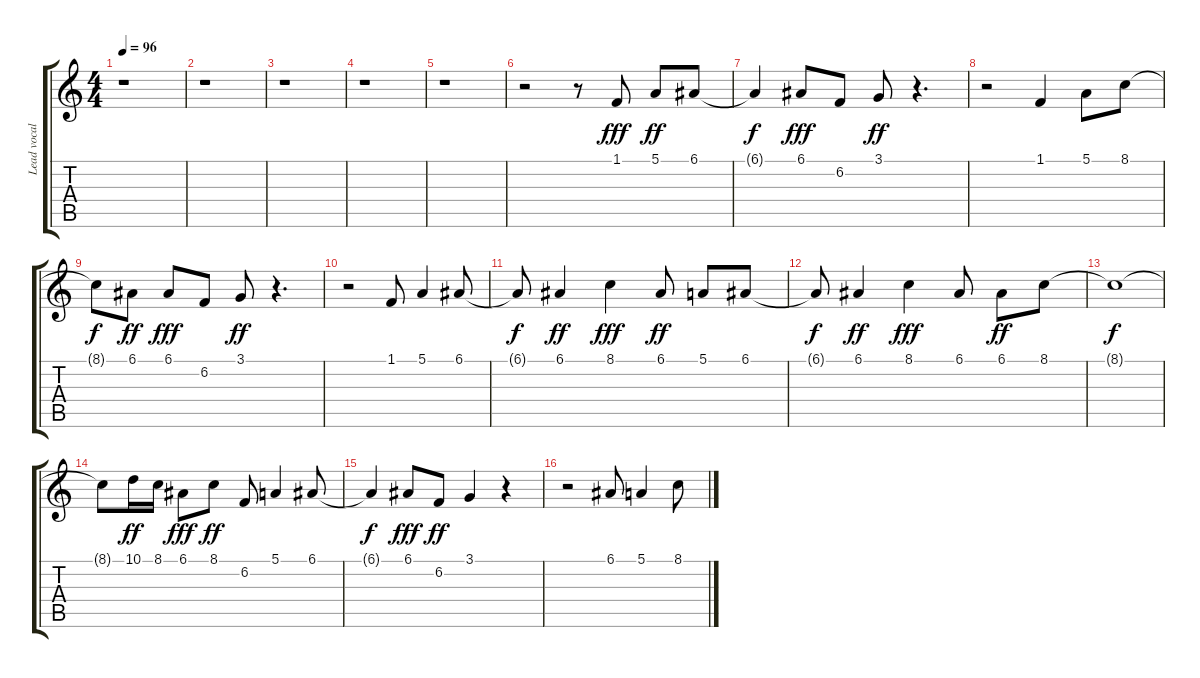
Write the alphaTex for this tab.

\track ("Lead vocals" "Lead vocal") {instrument altosax}
\staff {score tabs}
\tuning (E4 B3 G3 D3 A2 E2) {hide}
\ts (4 4)
\tempo 96
\clef g2
\ks c
r.1{dy f} |
r.1 |
r.1 |
r.1 |
r.1 |
r.2 r.8 1.1.8{dy fff} 5.1.8{dy ff} 6.1.8 |
6.1{t}.4{dy f} 6.1.8{dy fff} 6.2.8 3.1.8{dy ff} r.4{d} |
r.2 1.1.4 5.1.8 8.1.8 |
8.1{t}.8{dy f} 6.1.8{dy ff} 6.1.8{dy fff} 6.2.8 3.1.8{dy ff} r.4{d} |
r.2 1.1.8 5.1.4 6.1.8 |
6.1{t}.8{dy f} 6.1.4{dy ff} 8.1.4{dy fff} 6.1.8{dy ff} 5.1.8 6.1.8 |
6.1{t}.8{dy f} 6.1.4{dy ff} 8.1.4{dy fff} 6.1.8 6.1.8{dy ff} 8.1.8 |
8.1{t}.1{dy f} |
8.1{t}.8 10.1.16{dy ff} 8.1.16 6.1.8{dy fff} 8.1.8{dy ff} 6.2.8 5.1.4 6.1.8 |
6.1{t}.4{dy f} 6.1.8{dy fff} 6.2.8{dy ff} 3.1.4 r.4 |
r.2 6.1.8 5.1.4 8.1.8
